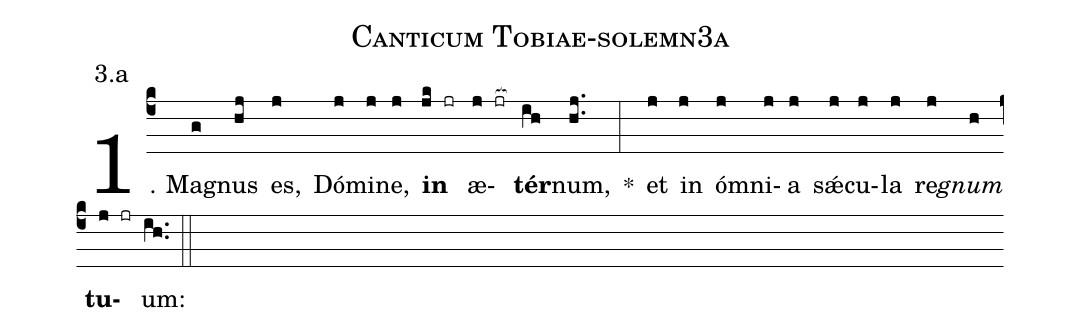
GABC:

name: Canticum Tobiae-solemn3a;
annotation: 3.a;
%%
(c4)1. Ma(g)gnus(hj) es,(j) Dó(j)mi(j)ne,(j) <b>in</b>(jk jr) æ(j jr[ocb:1{])<b>tér</b>(ih[ocb:0}])num,(hj..) *(:) et(j) in(j) óm(j)ni(j)a(j) sǽ(j)cu(j)la(j) re(j)<i>gnum</i>(h) <b>tu</b>(j jr)um:(ih..) (::)
